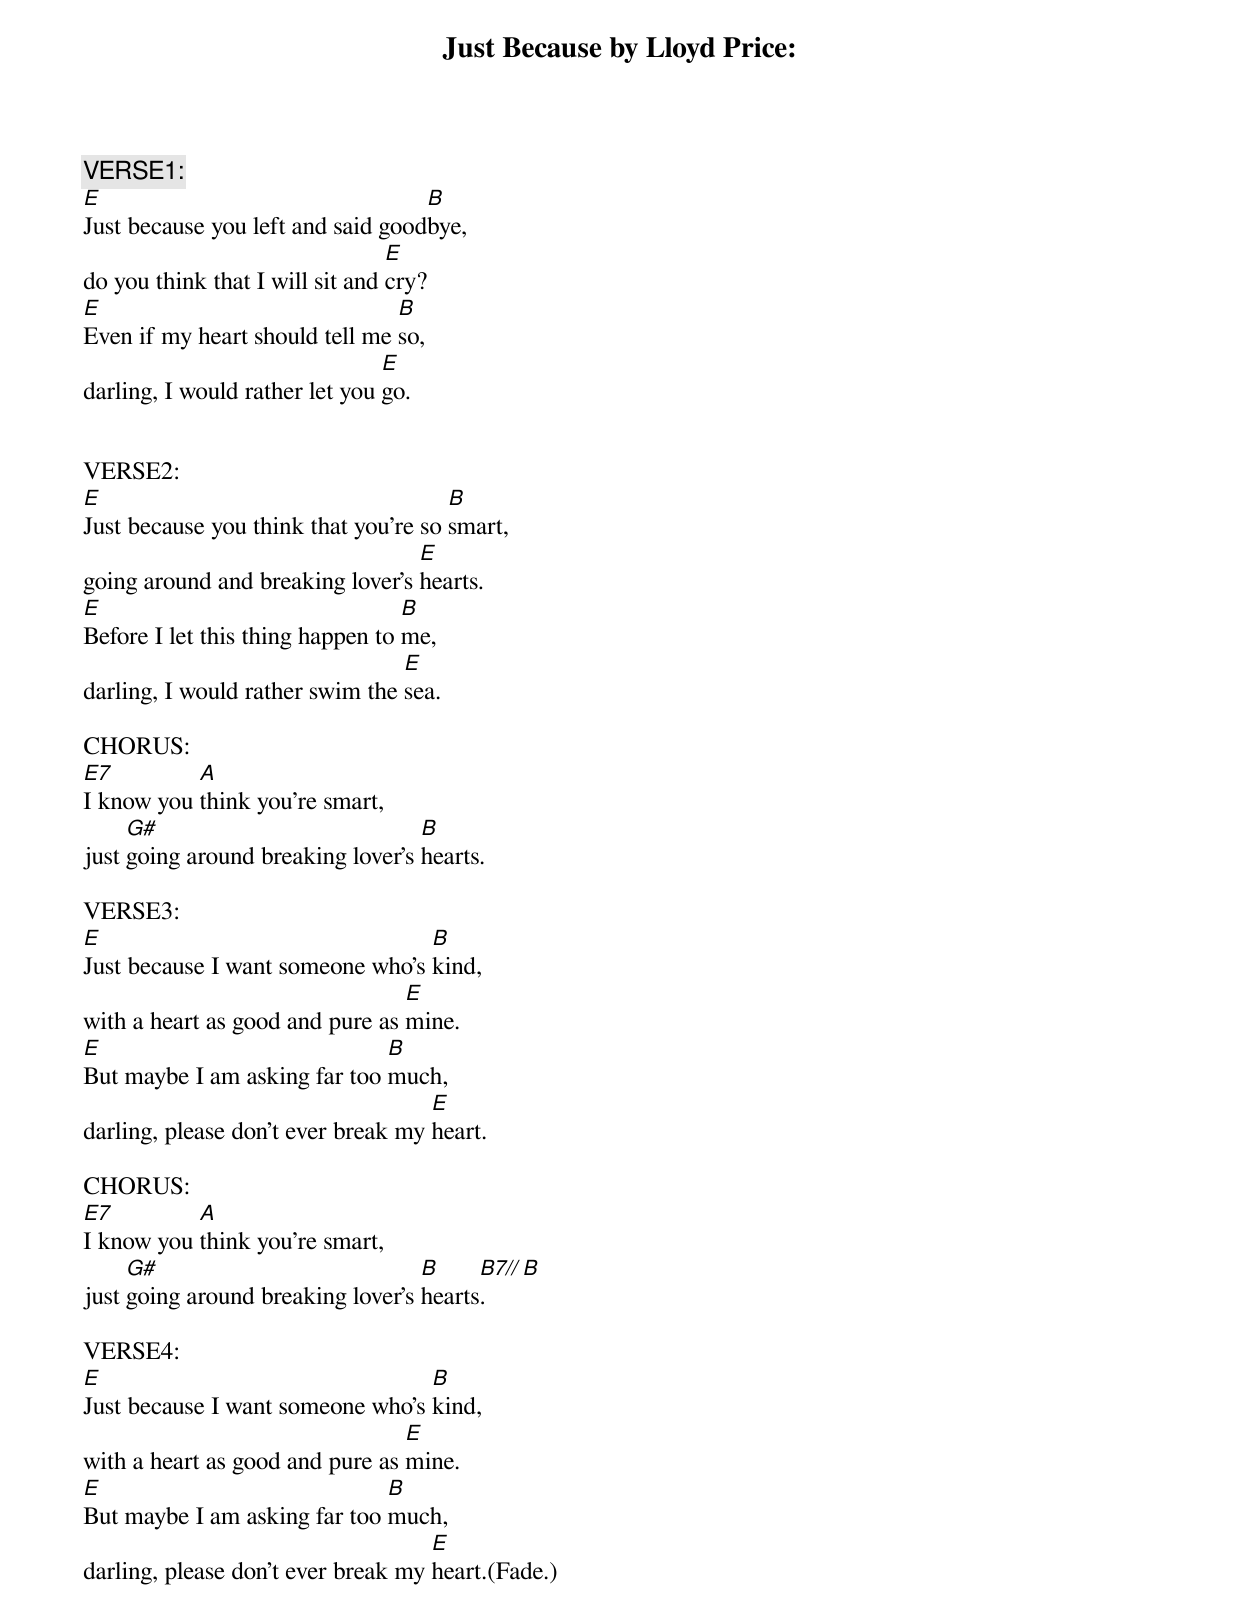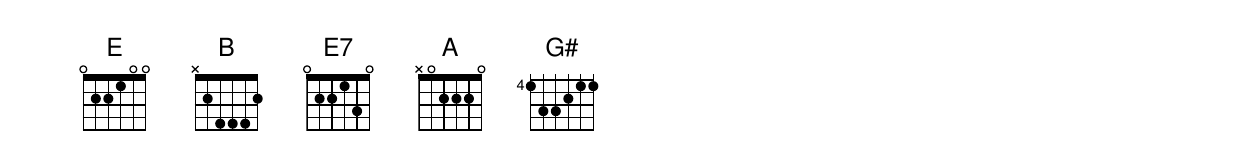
Just Because by Lloyd Price:

VERSE1:
E                                  B
Just because you left and said goodbye,
                                 E
do you think that I will sit and cry?
E                               B
Even if my heart should tell me so,
                                E
darling, I would rather let you go.


VERSE2:
E                                     B
Just because you think that you're so smart,
                                  E
going around and breaking lover's hearts.
E                                 B
Before I let this thing happen to me,
                                 E
darling, I would rather swim the sea.

CHORUS:
E7         A
I know you think you're smart,
     G#                            B
just going around breaking lover's hearts.

VERSE3:
E                                 B
Just because I want someone who's kind,
                                 E
with a heart as good and pure as mine.
E                             B
But maybe I am asking far too much,
                                    E
darling, please don't ever break my heart.

CHORUS:
E7         A
I know you think you're smart,
     G#                            B     B7// B
just going around breaking lover's hearts.

VERSE4:
E                                 B
Just because I want someone who's kind,
                                 E
with a heart as good and pure as mine.
E                             B
But maybe I am asking far too much,
                                    E
darling, please don't ever break my heart.(Fade.)
